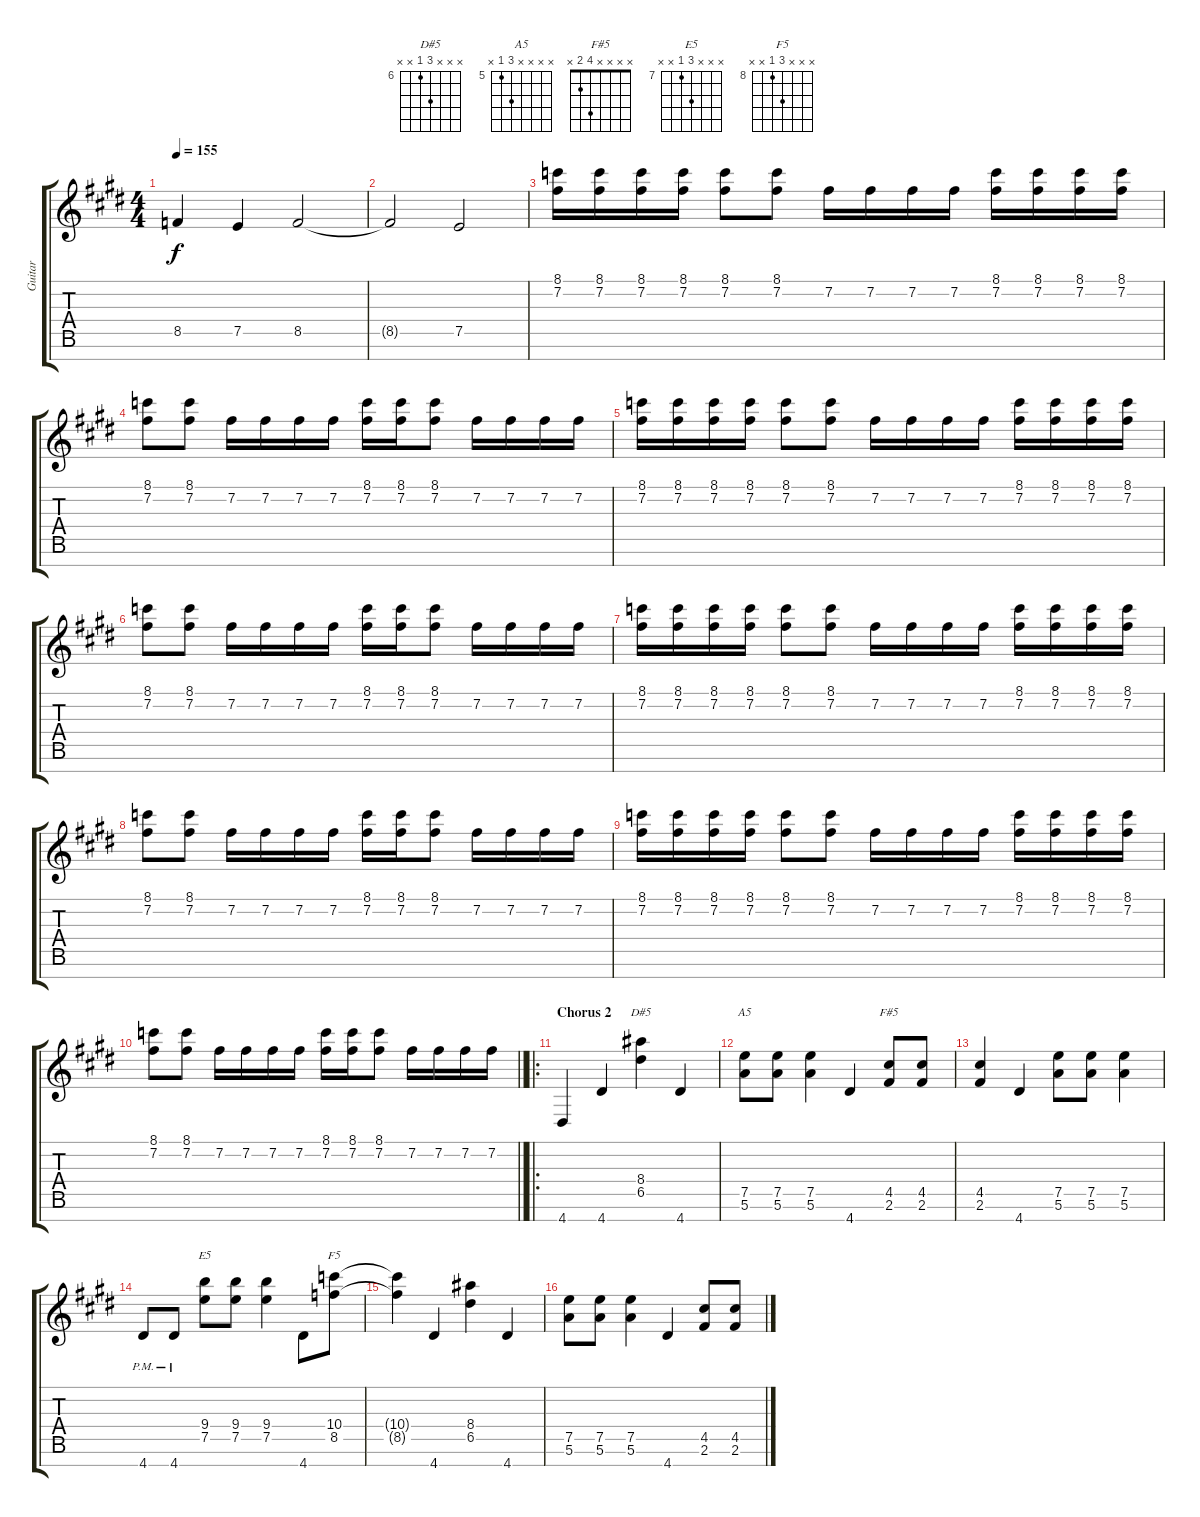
\track ("Guitar" "Guitar") {instrument distortionguitar}
\staff {score tabs}
\tuning (E4 B3 G3 D3 A2 E2 B1) {hide}
\chord ("D#5" x x x 8 6 x x) {firstfret 6}
\chord ("A5" x x x x 7 5 x) {firstfret 5}
\chord ("F#5" x x x x 4 2 x)
\chord ("E5" x x x 9 7 x x) {firstfret 7}
\chord ("F5" x x x 10 8 x x) {firstfret 8}
\ts (4 4)
\tempo 155
\clef g2
\ks e
8.5.4{dy f} 7.5.4 8.5.2 |
8.5{t}.2 7.5.2 |
(8.1 7.2).16 (8.1 7.2).16 (8.1 7.2).16 (8.1 7.2).16 (8.1 7.2).8 (8.1 7.2).8 7.2.16 7.2.16 7.2.16 7.2.16 (8.1 7.2).16 (8.1 7.2).16 (8.1 7.2).16 (8.1 7.2).16 |
(8.1 7.2).8 (8.1 7.2).8 7.2.16 7.2.16 7.2.16 7.2.16 (8.1 7.2).16 (8.1 7.2).16 (8.1 7.2).8 7.2.16 7.2.16 7.2.16 7.2.16 |
(8.1 7.2).16 (8.1 7.2).16 (8.1 7.2).16 (8.1 7.2).16 (8.1 7.2).8 (8.1 7.2).8 7.2.16 7.2.16 7.2.16 7.2.16 (8.1 7.2).16 (8.1 7.2).16 (8.1 7.2).16 (8.1 7.2).16 |
(8.1 7.2).8 (8.1 7.2).8 7.2.16 7.2.16 7.2.16 7.2.16 (8.1 7.2).16 (8.1 7.2).16 (8.1 7.2).8 7.2.16 7.2.16 7.2.16 7.2.16 |
(8.1 7.2).16 (8.1 7.2).16 (8.1 7.2).16 (8.1 7.2).16 (8.1 7.2).8 (8.1 7.2).8 7.2.16 7.2.16 7.2.16 7.2.16 (8.1 7.2).16 (8.1 7.2).16 (8.1 7.2).16 (8.1 7.2).16 |
(8.1 7.2).8 (8.1 7.2).8 7.2.16 7.2.16 7.2.16 7.2.16 (8.1 7.2).16 (8.1 7.2).16 (8.1 7.2).8 7.2.16 7.2.16 7.2.16 7.2.16 |
(8.1 7.2).16 (8.1 7.2).16 (8.1 7.2).16 (8.1 7.2).16 (8.1 7.2).8 (8.1 7.2).8 7.2.16 7.2.16 7.2.16 7.2.16 (8.1 7.2).16 (8.1 7.2).16 (8.1 7.2).16 (8.1 7.2).16 |
\barLineRight lightlight
(8.1 7.2).8 (8.1 7.2).8 7.2.16 7.2.16 7.2.16 7.2.16 (8.1 7.2).16 (8.1 7.2).16 (8.1 7.2).8 7.2.16 7.2.16 7.2.16 7.2.16 |
\ro
\section ("" "Chorus 2")
4.7.4 4.7.4{ot 8vb} (8.4 6.5).4{ch "D#5" ot 8vb} 4.7.4{ot 8vb} |
(7.5 5.6).8{ch "A5" ot 8vb} (7.5 5.6).8{ot 8vb} (7.5 5.6).4{ot 8vb} 4.7.4{ot 8vb} (4.5 2.6).8{ch "F#5" ot 8vb} (4.5 2.6).8{ot 8vb} |
(4.5 2.6).4{ot 8vb} 4.7.4{ot 8vb} (7.5 5.6).8{ot 8vb} (7.5 5.6).8{ot 8vb} (7.5 5.6).4{ot 8vb} |
4.7{pm}.8{ot 8vb} 4.7{pm}.8{ot 8vb} (9.4 7.5).8{ch "E5" ot 8vb} (9.4 7.5).8{ot 8vb} (9.4 7.5).4{ot 8vb} 4.7.8{ot 8vb} (10.4 8.5).8{ch "F5" ot 8vb} |
(10.4{t} 8.5{t}).4{ot 8vb} 4.7.4{ot 8vb} (8.4 6.5).4{ot 8vb} 4.7.4{ot 8vb} |
(7.5 5.6).8{ot 8vb} (7.5 5.6).8{ot 8vb} (7.5 5.6).4{ot 8vb} 4.7.4{ot 8vb} (4.5 2.6).8{ot 8vb} (4.5 2.6).8{ot 8vb}
